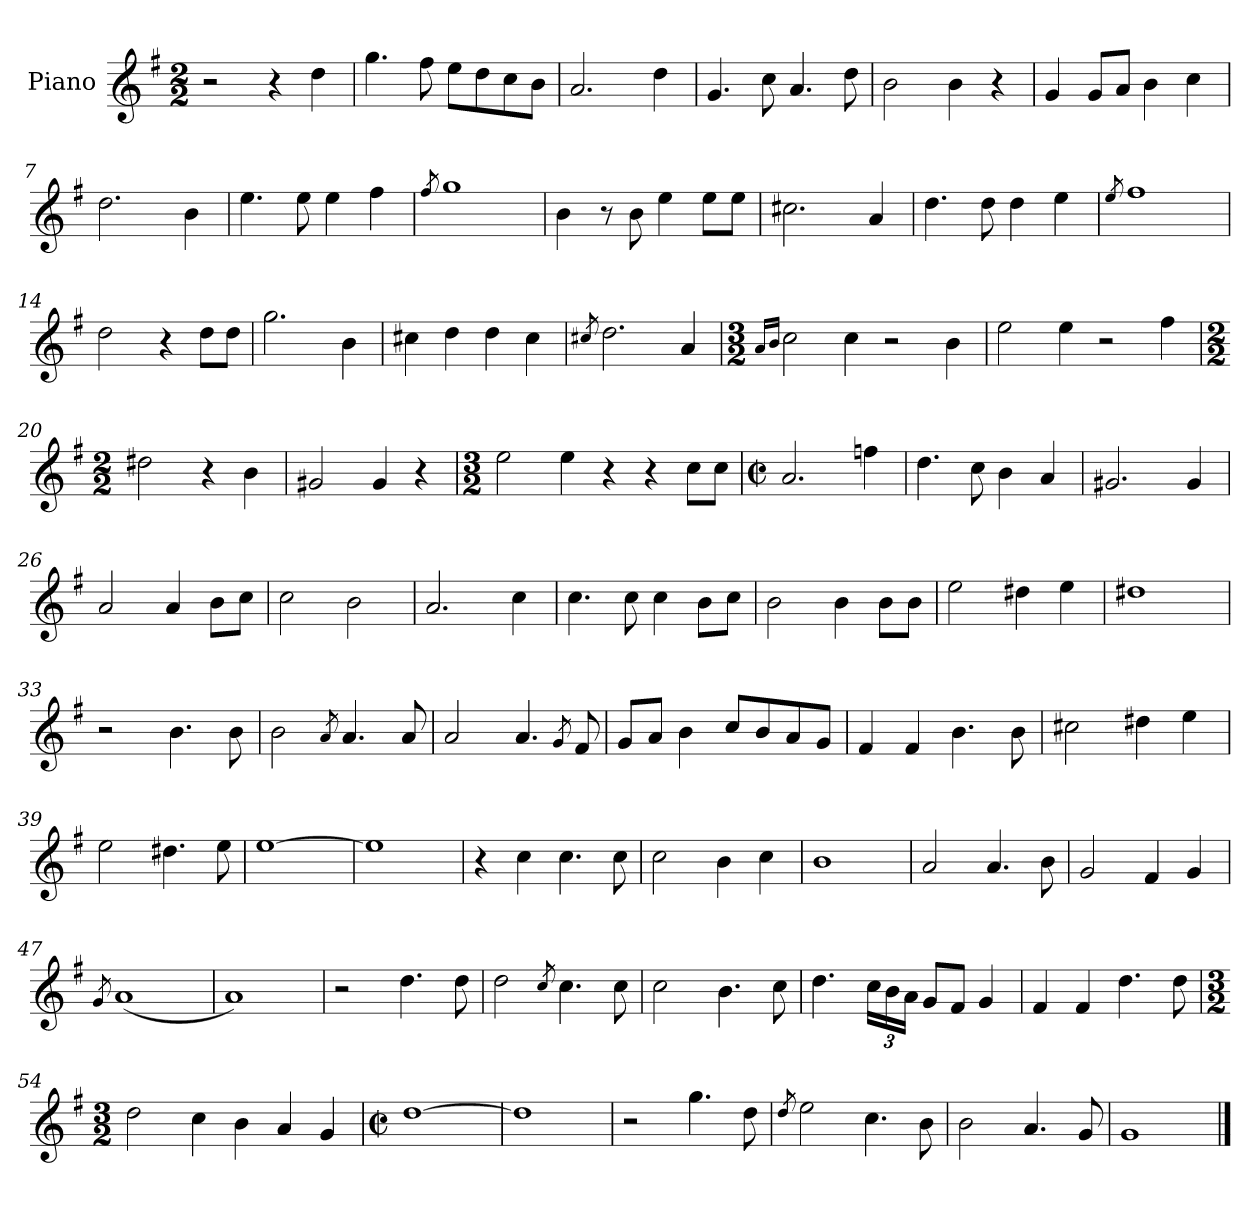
**kern
*part1
*staff1
*I"Piano
*I'Pno.
*clefG2
*k[f#]
*M2/2
=1
2r
4r
4dd\
=2
4.gg\
8ff#\
8ee\L
8dd\
8cc\
8b\J
=3
2.a/
4dd\
=4
4.g/
8cc\
4.a/
8dd\
=5
2b\
4b\
4r
=6
4g/
8g/L
8a/J
4b\
4cc\
=7
2.dd\
4b\
=8
4.ee\
8ee\
4ee\
4ff#\
=9
8qff#/
1gg
!!LO:LB:g=z
=10
4b\
8r
8b\
4ee\
8ee\L
8ee\J
=11
2.cc#X\
4a/
=12
4.dd\
8dd\
4dd\
4ee\
=13
8qee/
1ff#
=14
2dd\
4r
8dd\L
8dd\J
=15
2.gg\
4b\
=16
4cc#X\
4dd\
4dd\
4cc#\
=17
8qcc#X/
2.dd\
4a/
=18
*M3/2
16qa/LL
16qb/JJ
2cc\
4cc\
2r
4b\
!!LO:LB:g=z
=19
2ee\
4ee\
2r
4ff#\
=20
*M2/2
2dd#X\
4r
4b\
=21
2g#X/
4g#/
4r
=22
*M3/2
2ee\
4ee\
4r
4r
8cc\L
8cc\J
=23
*M2/2
*met(c|)
2.a/
4ffn\
=24
4.dd\
8cc\
4b\
4a/
=25
2.g#X/
4g#/
=26
2a/
4a/
8b\L
8cc\J
=27
2cc\
2b\
!!LO:LB:g=z
=28
2.a/
4cc\
=29
4.cc\
8cc\
4cc\
8b\L
8cc\J
=30
2b\
4b\
8b\L
8b\J
=31
2ee\
4dd#X\
4ee\
=32
1dd#X
=33
2r
4.b\
8b\
=34
2b\
8qa/
4.a/
8a/
=35
2a/
4.a/
8qg/
8f#/
!!LO:LB:g=z
=36
8g/L
8a/J
4b\
8cc/L
8b/
8a/
8g/J
=37
4f#/
4f#/
4.b\
8b\
=38
2cc#X\
4dd#X\
4ee\
=39
2ee\
4.dd#X\
8ee\
=40
[1ee
=41
1ee]
=42
4r
4cc\
4.cc\
8cc\
=43
2cc\
4b\
4cc\
=44
1b
=45
2a/
4.a/
8b\
!!LO:LB:g=z
=46
2g/
4f#/
4g/
=47
8qg/
(1a
=48
1a)
=49
2r
4.dd\
8dd\
=50
2dd\
8qcc/
4.cc\
8cc\
=51
2cc\
4.b\
8cc\
=52
4.dd\
*Xbrackettup
24cc\LL
24b\
24a\JJ
8g/L
8f#/J
4g/
=53
4f#/
4f#/
4.dd\
8dd\
!!LO:LB:g=z
=54
*M3/2
2dd\
4cc\
4b\
4a/
4g/
=55
*M2/2
*met(c|)
[1dd
=56
1dd]
=57
2r
4.gg\
8dd\
=58
8qdd/
2ee\
4.cc\
8b\
=59
2b\
4.a/
8g/
=60
1g
==
*-
